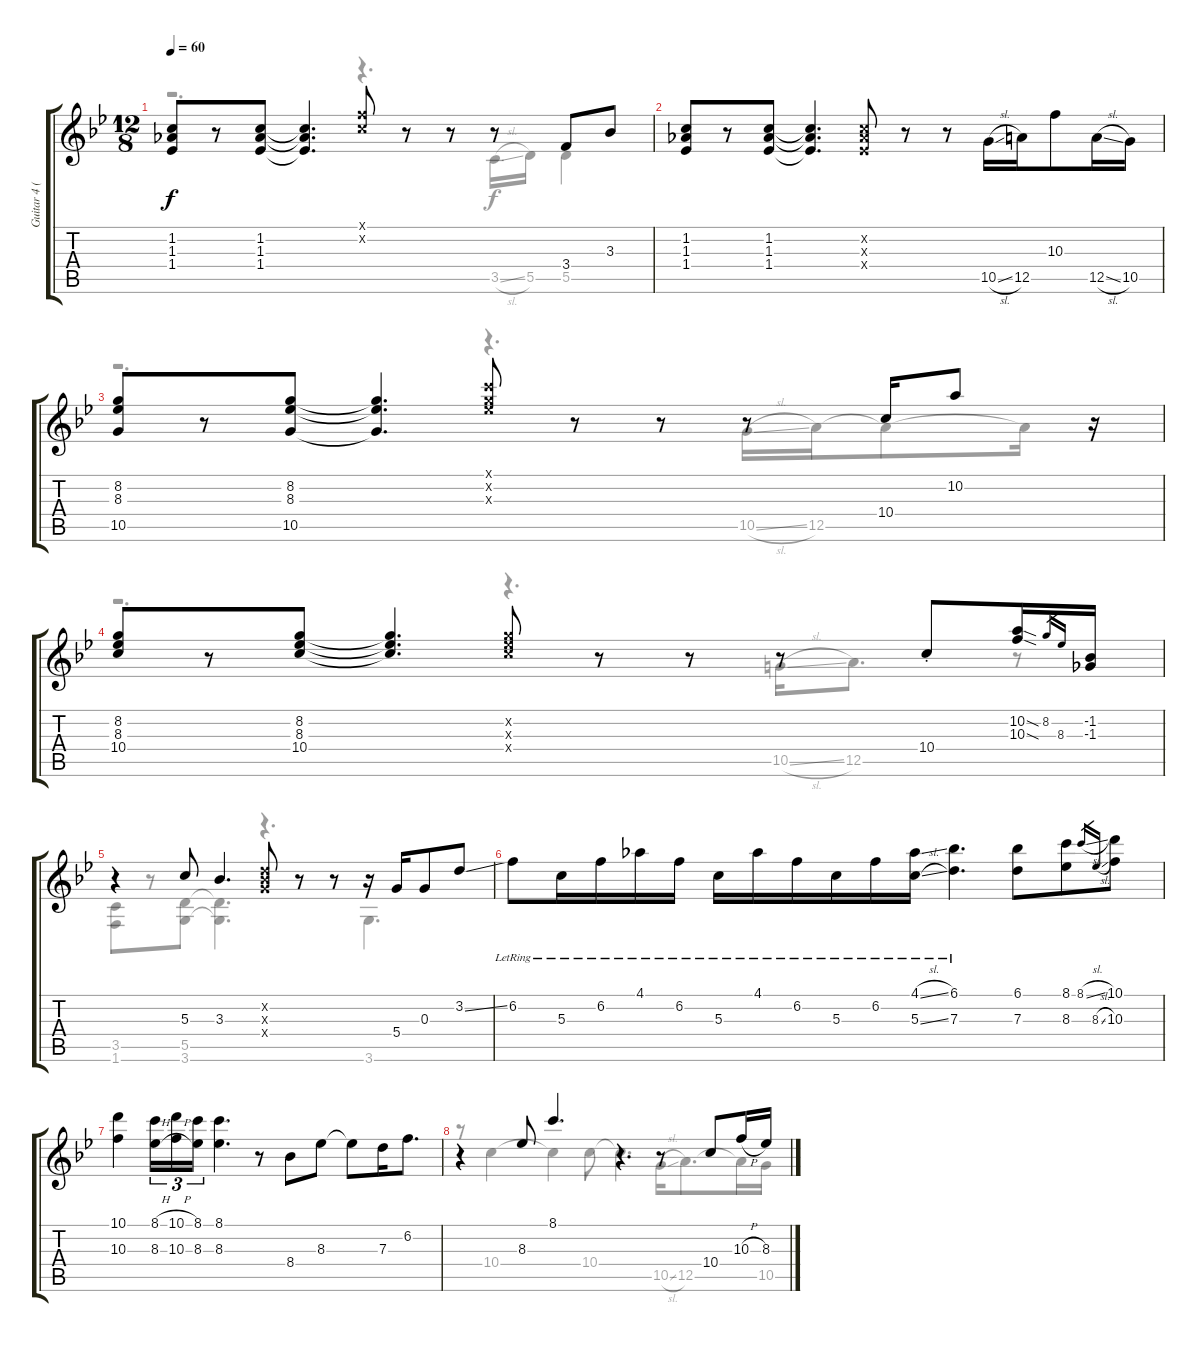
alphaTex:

\track ("Guitar 4 (electric)" "Guitar 4 (") {instrument overdrivenguitar}
\staff {score tabs}
\tuning (E4 B3 G3 D3 A2 E2) {hide}
\voice
\ts (12 8)
\tempo 60
\clef g2
\ks bb
(1.2 1.3 1.4).8{dy f} r.8 (1.2 1.3 1.4).8 (1.2{t} 1.3{t} 1.4{t}).4{d} (1.1{x} 1.2{x}).8 r.8 r.8 r.8 3.4.8 3.3.8 |
(1.2 1.3 1.4).8 r.8 (1.2 1.3 1.4).8 (1.2{t} 1.3{t} 1.4{t}).4{d} (1.2{x} 1.3{x} 1.4{x}).8 r.8 r.8 10.5{sl}.16 12.5.16 10.3.8 12.5{sl}.16 10.5.16 |
(8.2 8.3 10.5).8 r.8 (8.2 8.3 10.5).8 (8.2{t} 8.3{t} 10.5{t}).4{d} (8.1{x} 8.2{x} 8.3{x}).8 r.8 r.8 r.8 10.4.16 10.2.8 r.16 |
(8.2 8.3 10.4).8 r.8 (8.2 8.3 10.4).8 (8.2{t} 8.3{t} 10.4{t}).4{d} (8.2{x} 8.3{x} 10.4{x}).8 r.8 r.8 r.8 10.4{st}.8 (10.2{sod} 10.3{sod}).16 8.2.16{gr} 8.3.16{gr} (-1.2 -1.3).16 |
r.4 5.3.8 3.3.4{d} (3.2{x} 3.3{x} 5.4{x}).8 r.8 r.8 r.16 5.4.16 0.3.8 3.2{ss}.8 |
6.2{lr}.8 5.3{lr}.16 6.2{lr}.16 4.1{lr}.16 6.2{lr}.16 5.3{lr}.16 4.1{lr}.16 6.2{lr}.16 5.3{lr}.16 6.2{lr}.16 (4.1{sl lr} 5.3{sl lr}).16 (6.1{lr} 7.3{lr}).4{d} (6.1 7.3).8 (8.1 8.3).8 8.1{sl}.16{gr} 8.3{sl}.16{gr} (10.1 10.3).8 |
(10.1 10.3).4 (8.1{h} 8.3{h}).16{tu (3 2)} (10.1{h} 10.3{h}).16{tu (3 2)} (8.1 8.3).16{tu (3 2)} (8.1 8.3).4{d} r.8 8.4.8 8.3.8 8.3{t}.8 7.3.16 6.2.8{d} |
r.4 8.3.8 8.1.4{d} r.4{d} r.8 10.4.8 10.3{h}.16 8.3.16
\voice
\clef g2
\ottava regular
\simile none
\ks bb
r.2{d dy f} r.4{d} 3.5{sl}.16 5.5.16 5.5.4 |
|
r.2{d} r.4{d} 10.5{sl}.16 12.5.16 12.5{t}.8 12.5{t}.16 r.16 |
r.2{d} r.4{d} 10.5{sl}.16 12.5.8{d} r.8 |
(3.5 1.6).8 r.8 (5.5 3.6).8 (5.5{t} 3.6{t}).4{d} r.4{d} 3.6.4{d} |
|
|
r.8 10.4.4 10.4{t}.4 10.4.8 10.4{t}.4{d} 10.5{sl}.16 12.5.8{d} 12.5{t}.16 10.5.16
